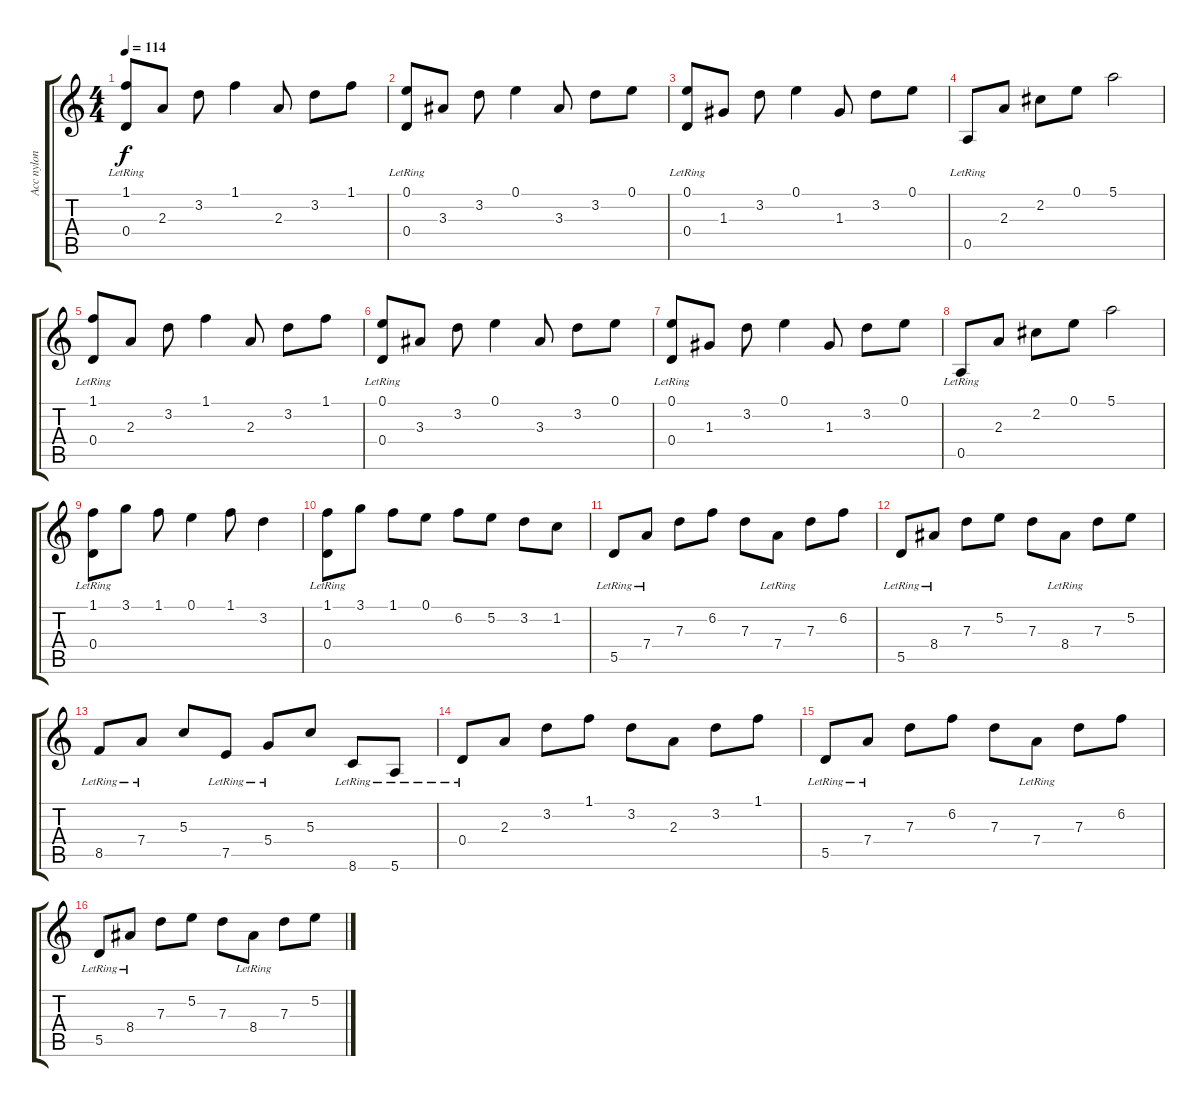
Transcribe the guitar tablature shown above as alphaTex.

\track ("Acc nylon" "Acc nylon") {instrument acousticguitarnylon}
\staff {score tabs}
\tuning (E4 B3 G3 D3 A2 E2) {hide}
\ts (4 4)
\tempo 114
\clef g2
\ks c
(1.1 0.4{lr}).8{dy f instrument acousticguitarnylon} 2.3.8 3.2.8 1.1.4 2.3.8 3.2.8 1.1.8 |
(0.1 0.4{lr}).8 3.3.8 3.2.8 0.1.4 3.3.8 3.2.8 0.1.8 |
(0.1 0.4{lr}).8 1.3.8 3.2.8 0.1.4 1.3.8 3.2.8 0.1.8 |
0.5{lr}.8 2.3.8 2.2.8 0.1.8 5.1.2 |
(1.1 0.4{lr}).8 2.3.8 3.2.8 1.1.4 2.3.8 3.2.8 1.1.8 |
(0.1 0.4{lr}).8 3.3.8 3.2.8 0.1.4 3.3.8 3.2.8 0.1.8 |
(0.1 0.4{lr}).8 1.3.8 3.2.8 0.1.4 1.3.8 3.2.8 0.1.8 |
0.5{lr}.8 2.3.8 2.2.8 0.1.8 5.1.2 |
(1.1 0.4{lr}).8 3.1.8 1.1.8 0.1.4 1.1.8 3.2.4 |
(1.1 0.4{lr}).8 3.1.8 1.1.8 0.1.8 6.2.8 5.2.8 3.2.8 1.2.8 |
5.5{lr}.8 7.4{lr}.8 7.3.8 6.2.8 7.3.8 7.4{lr}.8 7.3.8 6.2.8 |
5.5{lr}.8 8.4{lr}.8 7.3.8 5.2.8 7.3.8 8.4{lr}.8 7.3.8 5.2.8 |
8.5{lr}.8 7.4{lr}.8 5.3.8 7.5{lr}.8 5.4{lr}.8 5.3.8 8.6{lr}.8 5.6{lr}.8 |
0.4{lr}.8 2.3.8 3.2.8 1.1.8 3.2.8 2.3.8 3.2.8 1.1.8 |
5.5{lr}.8 7.4{lr}.8 7.3.8 6.2.8 7.3.8 7.4{lr}.8 7.3.8 6.2.8 |
5.5{lr}.8 8.4{lr}.8 7.3.8 5.2.8 7.3.8 8.4{lr}.8 7.3.8 5.2.8
